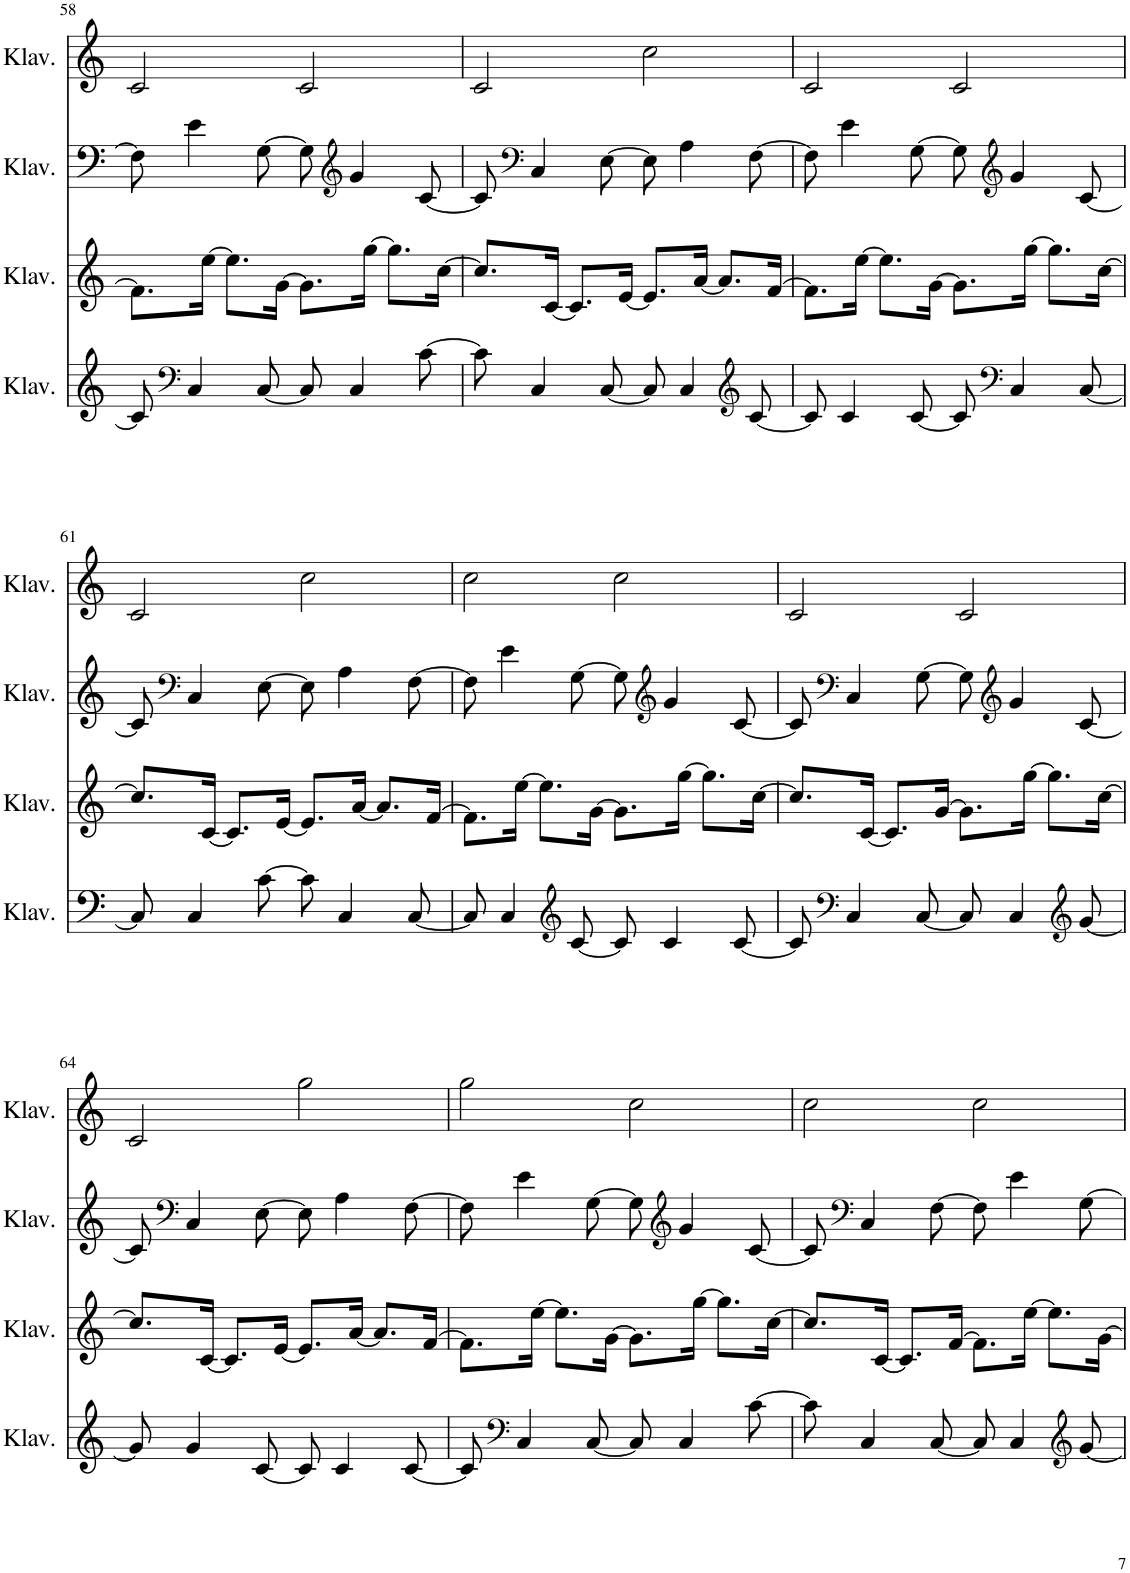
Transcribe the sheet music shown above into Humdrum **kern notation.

**kern	**kern	**kern	**kern
*part4	*part3	*part2	*part1
*staff4	*staff3	*staff2	*staff1
*I"Klavier	*I"Klavier	*I"Klavier	*I"Klavier
*I'Klav.	*I'Klav.	*I'Klav.	*I'Klav.
!!LO:PB:g=z
*clefG2	*clefG2	*clefF4	*clefG2
*k[]	*k[]	*k[]	*k[]
*M4/4	*M4/4	*M4/4	*M4/4
=58	=58	=58	=58
8c/]	8.f\L]	8F\]	2c/
*clefF4	*	*	*
4C/	.	4e\	.
.	[16ee\Jk	.	.
.	8.ee\L]	.	.
[8C/	.	[8G\	.
.	[16g\Jk	.	.
8C/]	8.g\L]	8G\]	2c/
*	*	*clefG2	*
4C/	.	4g/	.
.	[16gg\Jk	.	.
.	8.gg\L]	.	.
[8c\	.	[8c/	.
.	[16cc\Jk	.	.
=59	=59	=59	=59
8c\]	8.cc/L]	8c/]	2c/
*	*	*clefF4	*
4C/	.	4C/	.
.	[16c/Jk	.	.
.	8.c/L]	.	.
[8C/	.	[8E\	.
.	[16e/Jk	.	.
8C/]	8.e/L]	8E\]	2cc\
4C/	.	4A\	.
.	[16a/Jk	.	.
.	8.a/L]	.	.
*clefG2	*	*	*
[8c/	.	[8F\	.
.	[16f/Jk	.	.
=60	=60	=60	=60
8c/]	8.f\L]	8F\]	2c/
4c/	.	4e\	.
.	[16ee\Jk	.	.
.	8.ee\L]	.	.
[8c/	.	[8G\	.
.	[16g\Jk	.	.
8c/]	8.g\L]	8G\]	2c/
*clefF4	*	*clefG2	*
4C/	.	4g/	.
.	[16gg\Jk	.	.
.	8.gg\L]	.	.
[8C/	.	[8c/	.
.	[16cc\Jk	.	.
!!LO:LB:g=z
=61	=61	=61	=61
8C/]	8.cc/L]	8c/]	2c/
*	*	*clefF4	*
4C/	.	4C/	.
.	[16c/Jk	.	.
.	8.c/L]	.	.
[8c\	.	[8E\	.
.	[16e/Jk	.	.
8c\]	8.e/L]	8E\]	2cc\
4C/	.	4A\	.
.	[16a/Jk	.	.
.	8.a/L]	.	.
[8C/	.	[8F\	.
.	[16f/Jk	.	.
=62	=62	=62	=62
8C/]	8.f\L]	8F\]	2cc\
4C/	.	4e\	.
.	[16ee\Jk	.	.
.	8.ee\L]	.	.
*clefG2	*	*	*
[8c/	.	[8G\	.
.	[16g\Jk	.	.
8c/]	8.g\L]	8G\]	2cc\
*	*	*clefG2	*
4c/	.	4g/	.
.	[16gg\Jk	.	.
.	8.gg\L]	.	.
[8c/	.	[8c/	.
.	[16cc\Jk	.	.
=63	=63	=63	=63
8c/]	8.cc/L]	8c/]	2c/
*clefF4	*	*clefF4	*
4C/	.	4C/	.
.	[16c/Jk	.	.
.	8.c/L]	.	.
[8C/	.	[8G\	.
.	[16g/Jk	.	.
8C/]	8.g\L]	8G\]	2c/
*	*	*clefG2	*
4C/	.	4g/	.
.	[16gg\Jk	.	.
.	8.gg\L]	.	.
*clefG2	*	*	*
[8g/	.	[8c/	.
.	[16cc\Jk	.	.
!!LO:LB:g=z
=64	=64	=64	=64
8g/]	8.cc/L]	8c/]	2c/
*	*	*clefF4	*
4g/	.	4C/	.
.	[16c/Jk	.	.
.	8.c/L]	.	.
[8c/	.	[8E\	.
.	[16e/Jk	.	.
8c/]	8.e/L]	8E\]	2gg\
4c/	.	4A\	.
.	[16a/Jk	.	.
.	8.a/L]	.	.
[8c/	.	[8F\	.
.	[16f/Jk	.	.
=65	=65	=65	=65
8c/]	8.f\L]	8F\]	2gg\
*clefF4	*	*	*
4C/	.	4e\	.
.	[16ee\Jk	.	.
.	8.ee\L]	.	.
[8C/	.	[8G\	.
.	[16g\Jk	.	.
8C/]	8.g\L]	8G\]	2cc\
*	*	*clefG2	*
4C/	.	4g/	.
.	[16gg\Jk	.	.
.	8.gg\L]	.	.
[8c\	.	[8c/	.
.	[16cc\Jk	.	.
=66	=66	=66	=66
8c\]	8.cc/L]	8c/]	2cc\
*	*	*clefF4	*
4C/	.	4C/	.
.	[16c/Jk	.	.
.	8.c/L]	.	.
[8C/	.	[8F\	.
.	[16f/Jk	.	.
8C/]	8.f\L]	8F\]	2cc\
4C/	.	4e\	.
.	[16ee\Jk	.	.
.	8.ee\L]	.	.
*clefG2	*	*	*
[8g/	.	[8G\	.
.	[16g\Jk	.	.
=	=	=	=
*-	*-	*-	*-
